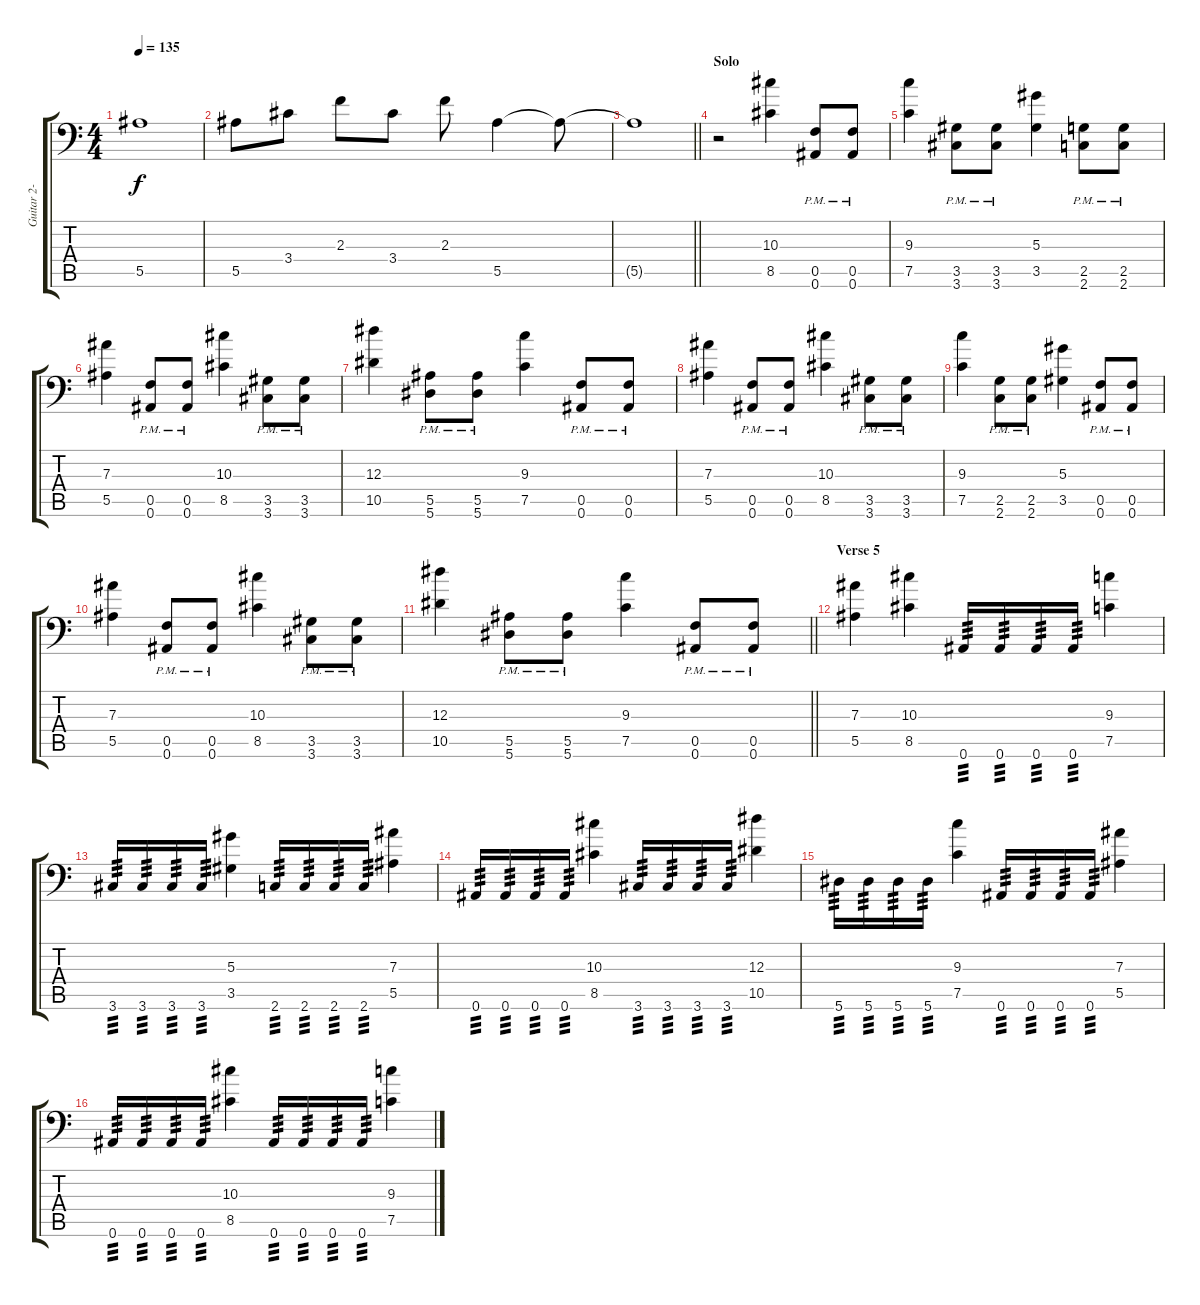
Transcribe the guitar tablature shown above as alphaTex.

\track ("Guitar 2- Right Side" "Guitar 2- ") {instrument distortionguitar}
\staff {score tabs}
\tuning (C4 G3 Eb3 Bb2 F2 Bb1) {hide}
\ts (4 4)
\tempo 135
\clef f4
\ks c
5.5{t}.1{dy f} |
5.5.8 3.4.8 2.3.8 3.4.8 2.3.8 5.5.4 5.5{t}.8 |
\barLineRight lightlight
5.5{t}.1 |
\section ("" "Solo")
r.2 (10.3 8.5).4 (0.5{pm} 0.6{pm}).8 (0.5{pm} 0.6{pm}).8 |
(9.3 7.5).4 (3.5{pm} 3.6{pm}).8 (3.5{pm} 3.6{pm}).8 (5.3 3.5).4 (2.5{pm} 2.6{pm}).8 (2.5{pm} 2.6{pm}).8 |
(7.3 5.5).4 (0.5{pm} 0.6{pm}).8 (0.5{pm} 0.6{pm}).8 (10.3 8.5).4 (3.5{pm} 3.6{pm}).8 (3.5{pm} 3.6{pm}).8 |
(12.3 10.5).4 (5.5{pm} 5.6{pm}).8 (5.5{pm} 5.6{pm}).8 (9.3 7.5).4 (0.5{pm} 0.6{pm}).8 (0.5{pm} 0.6{pm}).8 |
(7.3 5.5).4 (0.5{pm} 0.6{pm}).8 (0.5{pm} 0.6{pm}).8 (10.3 8.5).4 (3.5{pm} 3.6{pm}).8 (3.5{pm} 3.6{pm}).8 |
(9.3 7.5).4 (2.5{pm} 2.6{pm}).8 (2.5{pm} 2.6{pm}).8 (5.3 3.5).4 (0.5{pm} 0.6{pm}).8 (0.5{pm} 0.6{pm}).8 |
(7.3 5.5).4 (0.5{pm} 0.6{pm}).8 (0.5{pm} 0.6{pm}).8 (10.3 8.5).4 (3.5{pm} 3.6{pm}).8 (3.5{pm} 3.6{pm}).8 |
\barLineRight lightlight
(12.3 10.5).4 (5.5{pm} 5.6{pm}).8 (5.5{pm} 5.6{pm}).8 (9.3 7.5).4 (0.5{pm} 0.6{pm}).8 (0.5{pm} 0.6{pm}).8 |
\section ("" "Verse 5")
(7.3 5.5).4 (10.3 8.5).4 0.6.16{tp 3} 0.6.16{tp 3} 0.6.16{tp 3} 0.6.16{tp 3} (9.3 7.5).4 |
3.6.16{tp 3} 3.6.16{tp 3} 3.6.16{tp 3} 3.6.16{tp 3} (5.3 3.5).4 2.6.16{tp 3} 2.6.16{tp 3} 2.6.16{tp 3} 2.6.16{tp 3} (7.3 5.5).4 |
0.6.16{tp 3} 0.6.16{tp 3} 0.6.16{tp 3} 0.6.16{tp 3} (10.3 8.5).4 3.6.16{tp 3} 3.6.16{tp 3} 3.6.16{tp 3} 3.6.16{tp 3} (12.3 10.5).4 |
5.6.16{tp 3} 5.6.16{tp 3} 5.6.16{tp 3} 5.6.16{tp 3} (9.3 7.5).4 0.6.16{tp 3} 0.6.16{tp 3} 0.6.16{tp 3} 0.6.16{tp 3} (7.3 5.5).4 |
0.6.16{tp 3} 0.6.16{tp 3} 0.6.16{tp 3} 0.6.16{tp 3} (10.3 8.5).4 0.6.16{tp 3} 0.6.16{tp 3} 0.6.16{tp 3} 0.6.16{tp 3} (9.3 7.5).4
